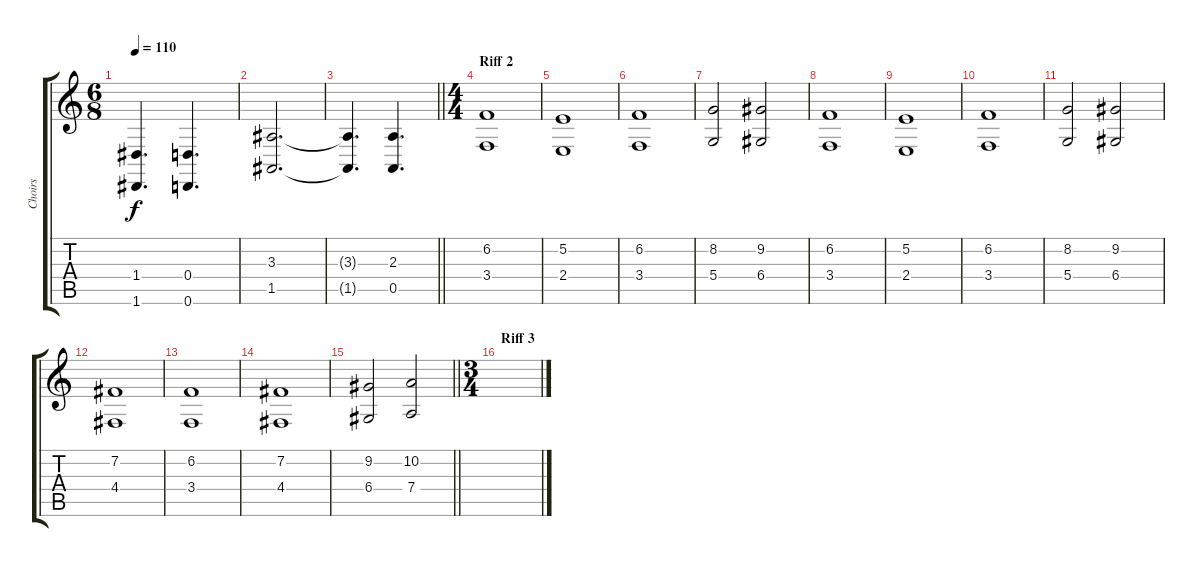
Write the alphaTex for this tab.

\track ("Choirs" "Choirs") {instrument choiraahs}
\staff {score tabs}
\tuning (E4 B3 G3 D3 A2 D2) {hide}
\ts (6 8)
\tempo 110
\clef g2
\ks c
(1.4{t} 1.6{t}).4{d dy f} (0.4 0.6).4{d} |
(3.3 1.5).2{d} |
\barLineRight lightlight
(3.3{t} 1.5{t}).4{d} (2.3 0.5).4{d} |
\ts (4 4)
\section ("" "Riff 2")
(6.2 3.4).1 |
(5.2 2.4).1 |
(6.2 3.4).1 |
(8.2 5.4).2 (9.2 6.4).2 |
(6.2 3.4).1 |
(5.2 2.4).1 |
(6.2 3.4).1 |
(8.2 5.4).2 (9.2 6.4).2 |
(7.2 4.4).1 |
(6.2 3.4).1 |
(7.2 4.4).1 |
\barLineRight lightlight
(9.2 6.4).2 (10.2 7.4).2 |
\ts (3 4)
\section ("" "Riff 3")
